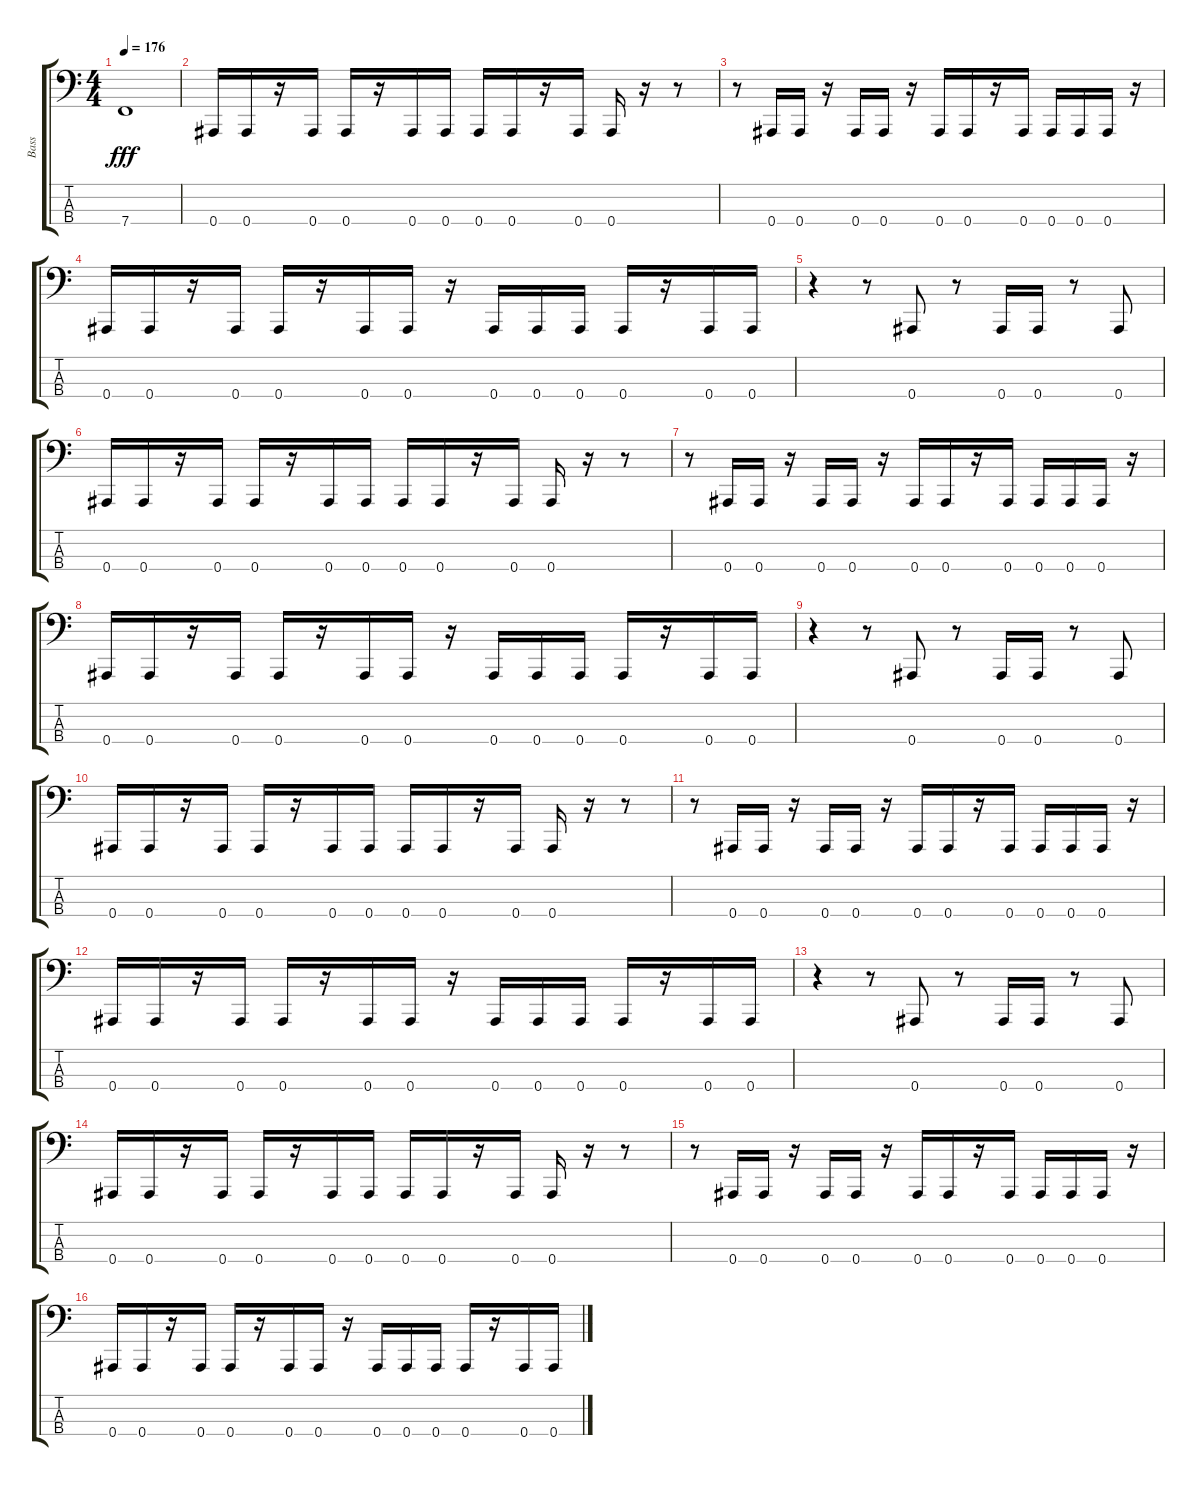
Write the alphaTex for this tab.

\track ("Bass" "Bass") {instrument electricbassfinger}
\staff {score tabs}
\tuning (Eb2 Bb1 F1 Bb0) {hide}
\ts (4 4)
\tempo 176
\clef f4
\ks c
7.4{t}.1{dy fff} |
0.4.16 0.4.16 r.16 0.4.16 0.4.16 r.16 0.4.16 0.4.16 0.4.16 0.4.16 r.16 0.4.16 0.4.16 r.16 r.8 |
r.8 0.4.16 0.4.16 r.16 0.4.16 0.4.16 r.16 0.4.16 0.4.16 r.16 0.4.16 0.4.16 0.4.16 0.4.16 r.16 |
0.4.16 0.4.16 r.16 0.4.16 0.4.16 r.16 0.4.16 0.4.16 r.16 0.4.16 0.4.16 0.4.16 0.4.16 r.16 0.4.16 0.4.16 |
r.4 r.8 0.4.8 r.8 0.4.16 0.4.16 r.8 0.4.8 |
0.4.16 0.4.16 r.16 0.4.16 0.4.16 r.16 0.4.16 0.4.16 0.4.16 0.4.16 r.16 0.4.16 0.4.16 r.16 r.8 |
r.8 0.4.16 0.4.16 r.16 0.4.16 0.4.16 r.16 0.4.16 0.4.16 r.16 0.4.16 0.4.16 0.4.16 0.4.16 r.16 |
0.4.16 0.4.16 r.16 0.4.16 0.4.16 r.16 0.4.16 0.4.16 r.16 0.4.16 0.4.16 0.4.16 0.4.16 r.16 0.4.16 0.4.16 |
r.4 r.8 0.4.8 r.8 0.4.16 0.4.16 r.8 0.4.8 |
0.4.16 0.4.16 r.16 0.4.16 0.4.16 r.16 0.4.16 0.4.16 0.4.16 0.4.16 r.16 0.4.16 0.4.16 r.16 r.8 |
r.8 0.4.16 0.4.16 r.16 0.4.16 0.4.16 r.16 0.4.16 0.4.16 r.16 0.4.16 0.4.16 0.4.16 0.4.16 r.16 |
0.4.16 0.4.16 r.16 0.4.16 0.4.16 r.16 0.4.16 0.4.16 r.16 0.4.16 0.4.16 0.4.16 0.4.16 r.16 0.4.16 0.4.16 |
r.4 r.8 0.4.8 r.8 0.4.16 0.4.16 r.8 0.4.8 |
0.4.16 0.4.16 r.16 0.4.16 0.4.16 r.16 0.4.16 0.4.16 0.4.16 0.4.16 r.16 0.4.16 0.4.16 r.16 r.8 |
r.8 0.4.16 0.4.16 r.16 0.4.16 0.4.16 r.16 0.4.16 0.4.16 r.16 0.4.16 0.4.16 0.4.16 0.4.16 r.16 |
0.4.16 0.4.16 r.16 0.4.16 0.4.16 r.16 0.4.16 0.4.16 r.16 0.4.16 0.4.16 0.4.16 0.4.16 r.16 0.4.16 0.4.16
